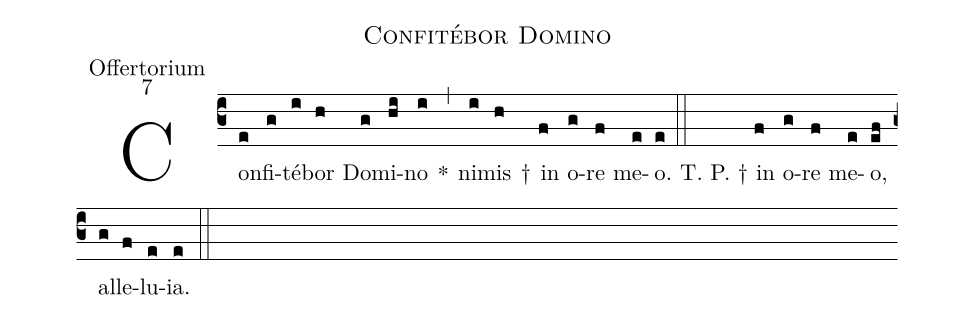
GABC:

name:Confitébor Domino;
office-part:Offertorium;
mode:7;
%%
(c3) Con(e)fi(g)té(i)bor(h) Do(g)mi(hi)no(i) *(,) ni(i)mis(h) †() in(f) o(g)re(f) me(e)o.(e) (::) () T. P. †() in(f) o(g)re(f) me(e)o,(ef) al(g)le(f)lu(e)ia.(e) (::)
